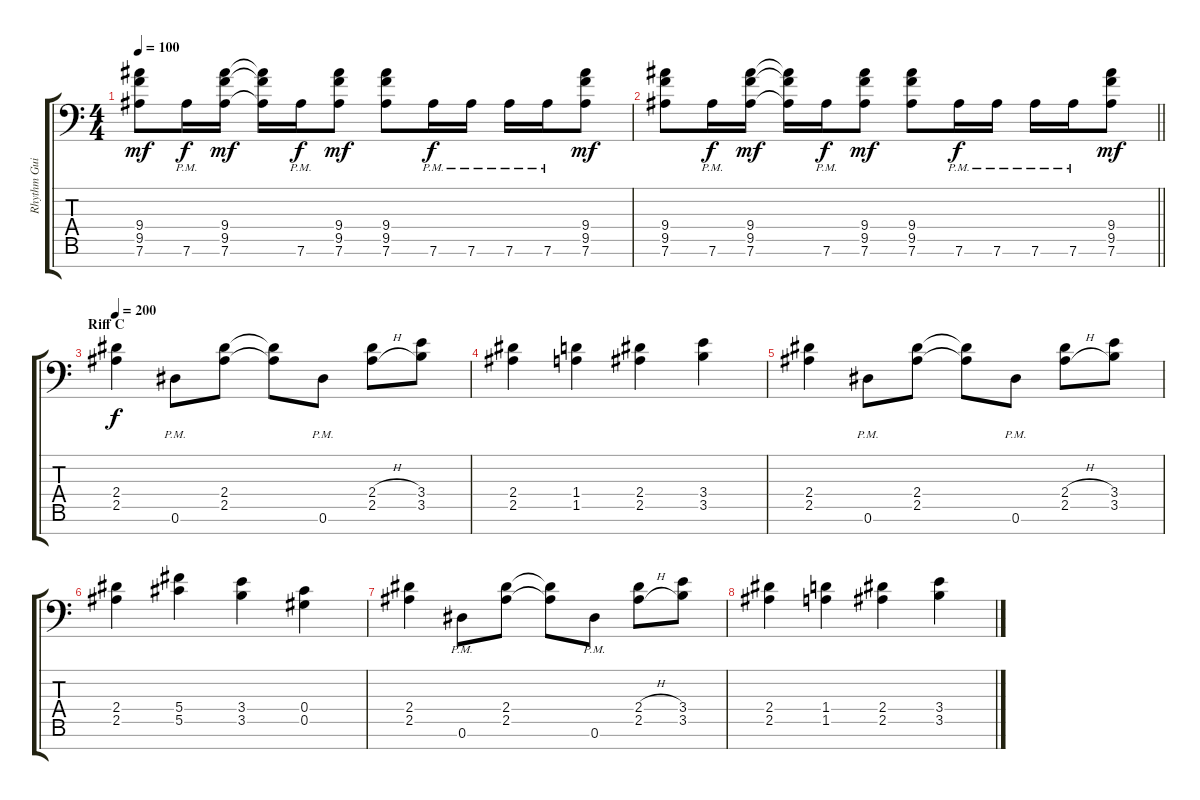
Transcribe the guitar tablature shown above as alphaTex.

\track ("Rhythm Guitar" "Rhythm Gui") {instrument distortionguitar}
\staff {score tabs}
\tuning (Eb4 Bb3 Gb3 Db3 Ab2 Eb2 Bb1) {hide}
\ts (4 4)
\tempo 100
\clef f4
\ks c
(9.4 9.5 7.6).8{dy mf} 7.6{pm}.16{dy f} (9.4 9.5 7.6).16{dy mf} (9.4{t} 9.5{t} 7.6{t}).16 7.6{pm}.16{dy f} (9.4 9.5 7.6).8{dy mf} (9.4 9.5 7.6).8 7.6{pm}.16{dy f} 7.6{pm}.16 7.6{pm}.16 7.6{pm}.16 (9.4 9.5 7.6).8{dy mf} |
\barLineRight lightlight
(9.4 9.5 7.6).8 7.6{pm}.16{dy f} (9.4 9.5 7.6).16{dy mf} (9.4{t} 9.5{t} 7.6{t}).16 7.6{pm}.16{dy f} (9.4 9.5 7.6).8{dy mf} (9.4 9.5 7.6).8 7.6{pm}.16{dy f} 7.6{pm}.16 7.6{pm}.16 7.6{pm}.16 (9.4 9.5 7.6).8{dy mf} |
\section ("" "Riff C")
\tempo 200
(2.4 2.5).4{dy f} 0.6{pm}.8 (2.4 2.5).8 (2.4{t} 2.5{t}).8 0.6{pm}.8 (2.4{h} 2.5{h}).8 (3.4 3.5).8 |
(2.4 2.5).4 (1.4 1.5).4 (2.4 2.5).4 (3.4 3.5).4 |
(2.4 2.5).4 0.6{pm}.8 (2.4 2.5).8 (2.4{t} 2.5{t}).8 0.6{pm}.8 (2.4{h} 2.5{h}).8 (3.4 3.5).8 |
(2.4 2.5).4 (5.4 5.5).4 (3.4 3.5).4 (0.4 0.5).4 |
(2.4 2.5).4 0.6{pm}.8 (2.4 2.5).8 (2.4{t} 2.5{t}).8 0.6{pm}.8 (2.4{h} 2.5{h}).8 (3.4 3.5).8 |
(2.4 2.5).4 (1.4 1.5).4 (2.4 2.5).4 (3.4 3.5).4
